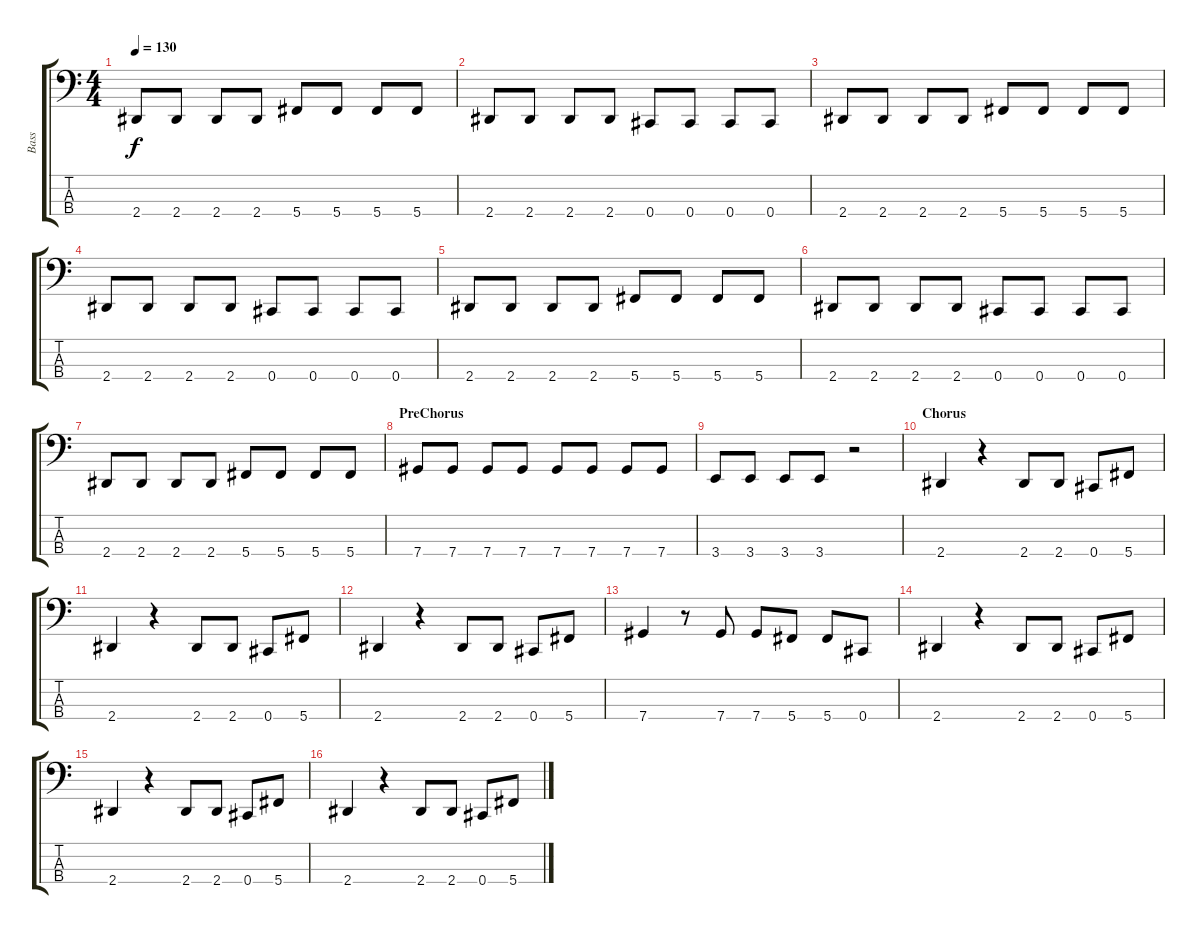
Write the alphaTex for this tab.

\track ("Bass" "Bass") {instrument electricbassfinger}
\staff {score tabs}
\tuning (Gb2 Db2 Ab1 Db1) {hide}
\ts (4 4)
\tempo 130
\clef f4
\ks c
2.4.8{dy f} 2.4.8 2.4.8 2.4.8 5.4.8 5.4.8 5.4.8 5.4.8 |
2.4.8 2.4.8 2.4.8 2.4.8 0.4.8 0.4.8 0.4.8 0.4.8 |
2.4.8 2.4.8 2.4.8 2.4.8 5.4.8 5.4.8 5.4.8 5.4.8 |
2.4.8 2.4.8 2.4.8 2.4.8 0.4.8 0.4.8 0.4.8 0.4.8 |
2.4.8 2.4.8 2.4.8 2.4.8 5.4.8 5.4.8 5.4.8 5.4.8 |
2.4.8 2.4.8 2.4.8 2.4.8 0.4.8 0.4.8 0.4.8 0.4.8 |
2.4.8 2.4.8 2.4.8 2.4.8 5.4.8 5.4.8 5.4.8 5.4.8 |
\section ("" "PreChorus")
7.4.8 7.4.8 7.4.8 7.4.8 7.4.8 7.4.8 7.4.8 7.4.8 |
3.4.8 3.4.8 3.4.8 3.4.8 r.2 |
\section ("" "Chorus")
2.4.4 r.4 2.4.8 2.4.8 0.4.8 5.4.8 |
2.4.4 r.4 2.4.8 2.4.8 0.4.8 5.4.8 |
2.4.4 r.4 2.4.8 2.4.8 0.4.8 5.4.8 |
7.4.4 r.8 7.4.8 7.4.8 5.4.8 5.4.8 0.4.8 |
2.4.4 r.4 2.4.8 2.4.8 0.4.8 5.4.8 |
2.4.4 r.4 2.4.8 2.4.8 0.4.8 5.4.8 |
2.4.4 r.4 2.4.8 2.4.8 0.4.8 5.4.8
